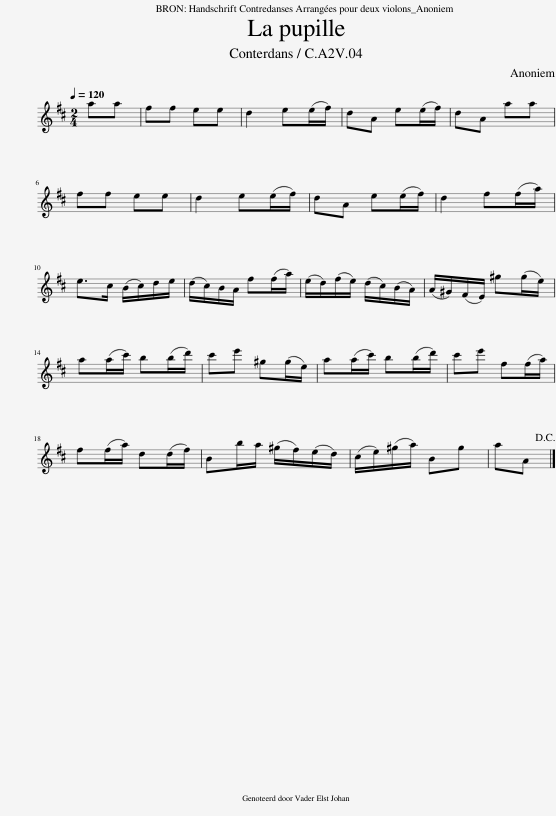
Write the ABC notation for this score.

X:1
L:1/8
Q:1/4=120
M:2/4
I:linebreak $
K:D
V:1 treble
V:1
 aa | ff ee | d2 e(e/f/) | dA e(e/f/) | dA aa |$ %5
 ff ee | d2 e(e/f/) | dA e(e/f/) | d2 f(f/a/) |$ e>c (B/c/)d/e/ | %10
 (d/c/)B/A/ f(f/a/) | (e/d/)(f/e/) (d/c/)(B/A/) | (A/^G/)(F/E/) ^g(g/e/) |$ a(a/c'/) b(b/d'/) | c'e' ^g(g/e/) | %15
 a(a/c'/) b(b/d'/) | c'e' f(f/a/) |$ f(f/a/) d(d/f/) | Bb/a/ (^g/f/)(e/d/) | (c/e/)(^g/a/) Bg | %20
 aA!D.C.! |] %21
